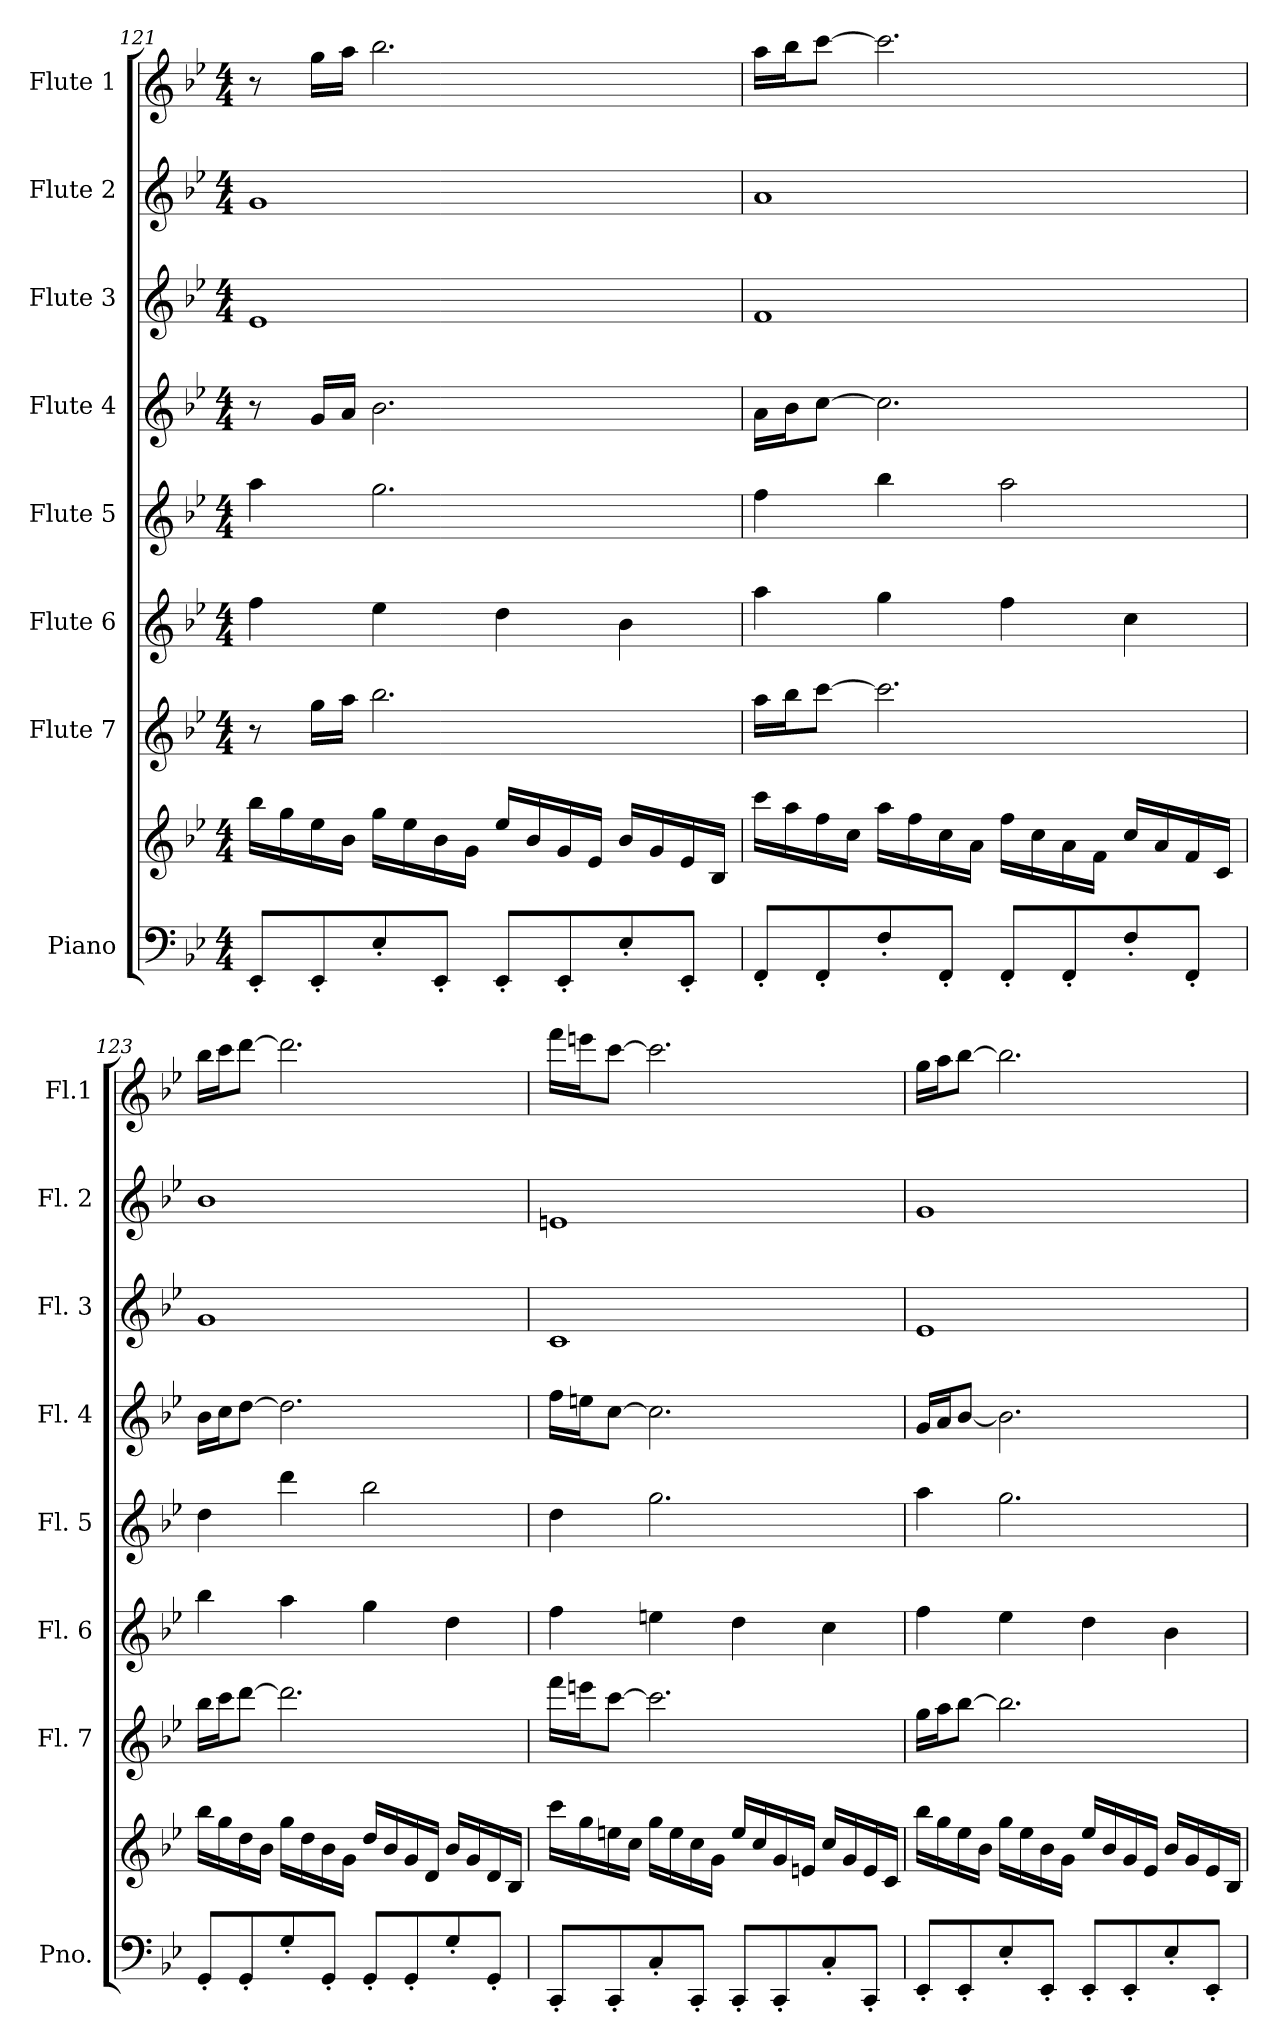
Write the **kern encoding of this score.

**kern	**kern	**kern	**kern	**kern	**kern	**kern	**kern	**kern
*part8	*part8	*part7	*part6	*part5	*part4	*part3	*part2	*part1
*staff9	*staff8	*staff7	*staff6	*staff5	*staff4	*staff3	*staff2	*staff1
*I"Piano	*	*I"Flute 7	*I"Flute 6	*I"Flute 5	*I"Flute 4	*I"Flute 3	*I"Flute 2	*I"Flute 1
*I'Pno.	*	*I'Fl. 7	*I'Fl. 6	*I'Fl. 5	*I'Fl. 4	*I'Fl. 3	*I'Fl. 2	*I'Fl.1
*clefF4	*clefG2	*clefG2	*clefG2	*clefG2	*clefG2	*clefG2	*clefG2	*clefG2
*k[b-e-]	*k[b-e-]	*k[b-e-]	*k[b-e-]	*k[b-e-]	*k[b-e-]	*k[b-e-]	*k[b-e-]	*k[b-e-]
*M4/4	*M4/4	*M4/4	*M4/4	*M4/4	*M4/4	*M4/4	*M4/4	*M4/4
=121	=121	=121	=121	=121	=121	=121	=121	=121
8EE-'/L	16bb-\LL	8r	4ff\	4aa\	8r	1e-	1g	8r
.	16gg\	.	.	.	.	.	.	.
8EE-'/	16ee-\	16gg\LL	.	.	16g/LL	.	.	16gg\LL
.	16b-\JJ	16aa\JJ	.	.	16a/JJ	.	.	16aa\JJ
8E-'/	16gg\LL	2.bb-\	4ee-\	2.gg\	2.b-\	.	.	2.bb-\
.	16ee-\	.	.	.	.	.	.	.
8EE-'/J	16b-\	.	.	.	.	.	.	.
.	16g\JJ	.	.	.	.	.	.	.
8EE-'/L	16ee-/LL	.	4dd\	.	.	.	.	.
.	16b-/	.	.	.	.	.	.	.
8EE-'/	16g/	.	.	.	.	.	.	.
.	16e-/JJ	.	.	.	.	.	.	.
8E-'/	16b-/LL	.	4b-\	.	.	.	.	.
.	16g/	.	.	.	.	.	.	.
8EE-'/J	16e-/	.	.	.	.	.	.	.
.	16B-/JJ	.	.	.	.	.	.	.
!!LO:PB:g=z
=122	=122	=122	=122	=122	=122	=122	=122	=122
8FF'/L	16ccc\LL	16aa\LL	4aa\	4ff\	16a\LL	1f	1a	16aa\LL
.	16aa\	16bb-\J	.	.	16b-\J	.	.	16bb-\J
8FF'/	16ff\	[8ccc\J	.	.	[8cc\J	.	.	[8ccc\J
.	16cc\JJ	.	.	.	.	.	.	.
8F'/	16aa\LL	2.ccc\]	4gg\	4bb-\	2.cc\]	.	.	2.ccc\]
.	16ff\	.	.	.	.	.	.	.
8FF'/J	16cc\	.	.	.	.	.	.	.
.	16a\JJ	.	.	.	.	.	.	.
8FF'/L	16ff\LL	.	4ff\	2aa\	.	.	.	.
.	16cc\	.	.	.	.	.	.	.
8FF'/	16a\	.	.	.	.	.	.	.
.	16f\JJ	.	.	.	.	.	.	.
8F'/	16cc/LL	.	4cc\	.	.	.	.	.
.	16a/	.	.	.	.	.	.	.
8FF'/J	16f/	.	.	.	.	.	.	.
.	16c/JJ	.	.	.	.	.	.	.
=123	=123	=123	=123	=123	=123	=123	=123	=123
8GG'/L	16bb-\LL	16bb-\LL	4bb-\	4dd\	16b-\LL	1g	1b-	16bb-\LL
.	16gg\	16ccc\J	.	.	16cc\J	.	.	16ccc\J
8GG'/	16dd\	[8ddd\J	.	.	[8dd\J	.	.	[8ddd\J
.	16b-\JJ	.	.	.	.	.	.	.
8G'/	16gg\LL	2.ddd\]	4aa\	4ddd\	2.dd\]	.	.	2.ddd\]
.	16dd\	.	.	.	.	.	.	.
8GG'/J	16b-\	.	.	.	.	.	.	.
.	16g\JJ	.	.	.	.	.	.	.
8GG'/L	16dd/LL	.	4gg\	2bb-\	.	.	.	.
.	16b-/	.	.	.	.	.	.	.
8GG'/	16g/	.	.	.	.	.	.	.
.	16d/JJ	.	.	.	.	.	.	.
8G'/	16b-/LL	.	4dd\	.	.	.	.	.
.	16g/	.	.	.	.	.	.	.
8GG'/J	16d/	.	.	.	.	.	.	.
.	16B-/JJ	.	.	.	.	.	.	.
=124	=124	=124	=124	=124	=124	=124	=124	=124
8CC'/L	16ccc\LL	16fff\LL	4ff\	4dd\	16ff\LL	1c	1en	16fff\LL
.	16gg\	16eeen\J	.	.	16een\J	.	.	16eeen\J
8CC'/	16een\	[8ccc\J	.	.	[8cc\J	.	.	[8ccc\J
.	16cc\JJ	.	.	.	.	.	.	.
8C'/	16gg\LL	2.ccc\]	4een\	2.gg\	2.cc\]	.	.	2.ccc\]
.	16ee\	.	.	.	.	.	.	.
8CC'/J	16cc\	.	.	.	.	.	.	.
.	16g\JJ	.	.	.	.	.	.	.
8CC'/L	16ee/LL	.	4dd\	.	.	.	.	.
.	16cc/	.	.	.	.	.	.	.
8CC'/	16g/	.	.	.	.	.	.	.
.	16en/JJ	.	.	.	.	.	.	.
8C'/	16cc/LL	.	4cc\	.	.	.	.	.
.	16g/	.	.	.	.	.	.	.
8CC'/J	16e/	.	.	.	.	.	.	.
.	16c/JJ	.	.	.	.	.	.	.
!!LO:PB:g=z
=125	=125	=125	=125	=125	=125	=125	=125	=125
8EE-'/L	16bb-\LL	16gg\LL	4ff\	4aa\	16g/LL	1e-	1g	16gg\LL
.	16gg\	16aa\J	.	.	16a/J	.	.	16aa\J
8EE-'/	16ee-\	[8bb-\J	.	.	[8b-/J	.	.	[8bb-\J
.	16b-\JJ	.	.	.	.	.	.	.
8E-'/	16gg\LL	2.bb-\]	4ee-\	2.gg\	2.b-\]	.	.	2.bb-\]
.	16ee-\	.	.	.	.	.	.	.
8EE-'/J	16b-\	.	.	.	.	.	.	.
.	16g\JJ	.	.	.	.	.	.	.
8EE-'/L	16ee-/LL	.	4dd\	.	.	.	.	.
.	16b-/	.	.	.	.	.	.	.
8EE-'/	16g/	.	.	.	.	.	.	.
.	16e-/JJ	.	.	.	.	.	.	.
8E-'/	16b-/LL	.	4b-\	.	.	.	.	.
.	16g/	.	.	.	.	.	.	.
8EE-'/J	16e-/	.	.	.	.	.	.	.
.	16B-/JJ	.	.	.	.	.	.	.
=	=	=	=	=	=	=	=	=
*-	*-	*-	*-	*-	*-	*-	*-	*-
